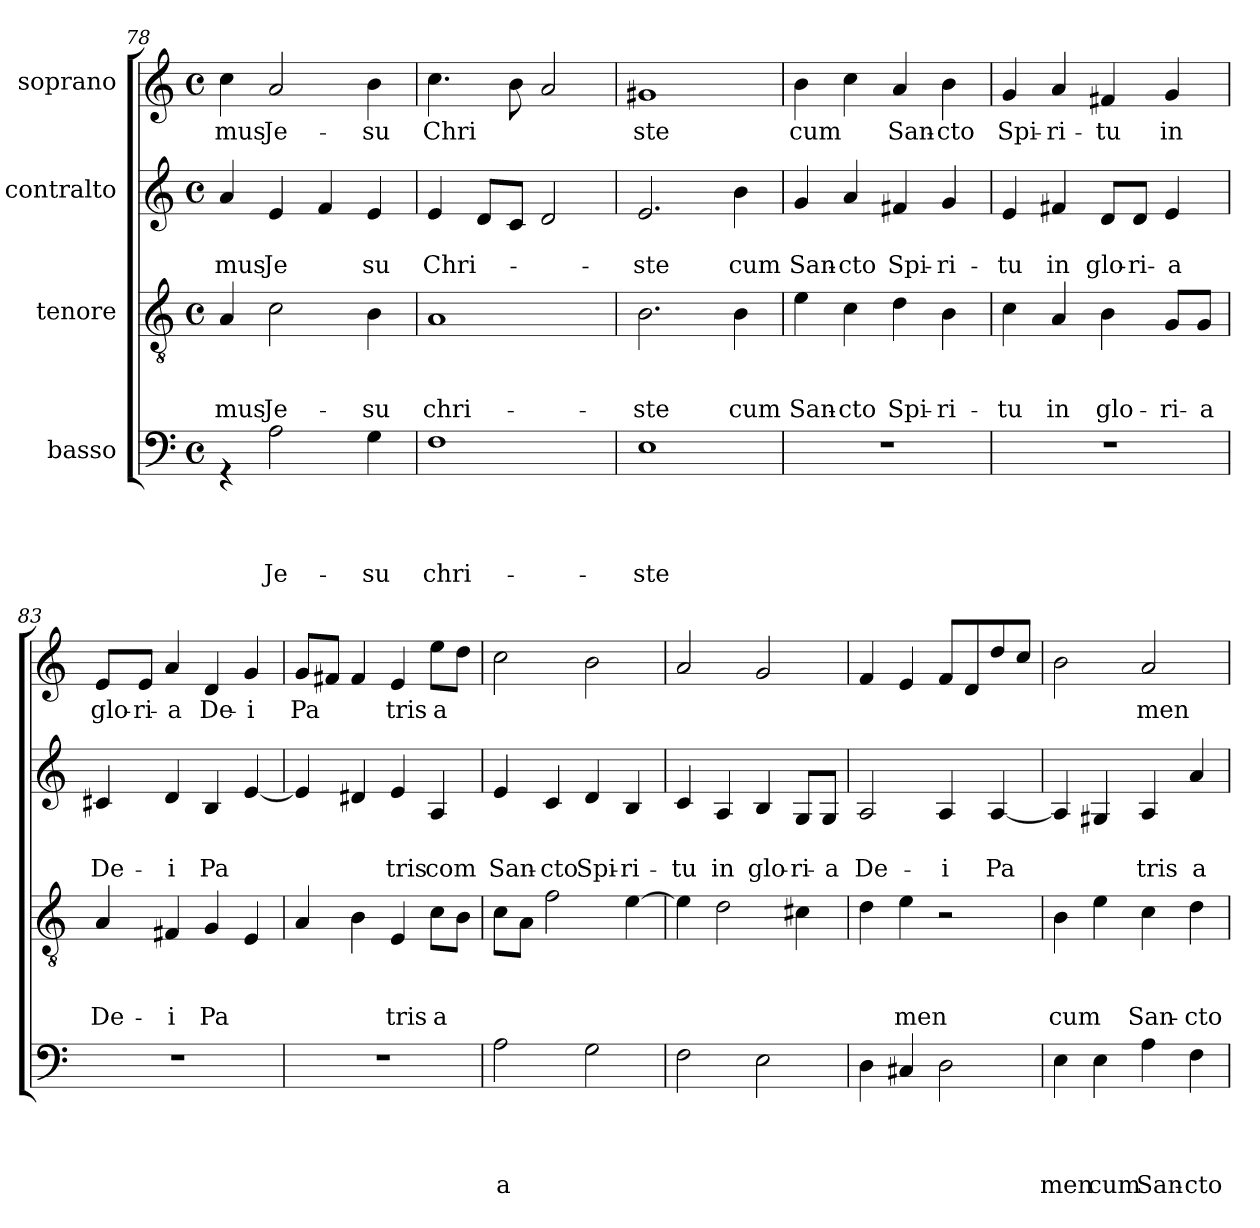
**kern	**text	**text	**text	**text	**kern	**text	**text	**text	**kern	**text	**text	**kern	**text
*part4	*part4	*part4	*part4	*part4	*part3	*part3	*part3	*part3	*part2	*part2	*part2	*part1	*part1
*staff4	*staff4	*staff4	*staff4	*staff4	*staff3	*staff3	*staff3	*staff3	*staff2	*staff2	*staff2	*staff1	*staff1
*I"basso	*	*	*	*	*I"tenore	*	*	*	*I"contralto	*	*	*I"soprano	*
*clefF4	*	*	*	*	*clefGv2	*	*	*	*clefG2	*	*	*clefG2	*
*k[]	*	*	*	*	*k[]	*	*	*	*k[]	*	*	*k[]	*
*C:	*	*	*	*	*C:	*	*	*	*C:	*	*	*C:	*
*M4/4	*	*	*	*	*M4/4	*	*	*	*M4/4	*	*	*M4/4	*
*met(c)	*	*	*	*	*met(c)	*	*	*	*met(c)	*	*	*met(c)	*
=78	=78	=78	=78	=78	=78	=78	=78	=78	=78	=78	=78	=78	=78
!	!	!	!	!	!	!	!	!LO:LY:b	!	!	!LO:LY:b	!	!LO:LY:b
4rGG	.	.	.	.	4A/	.	.	-mus	4a/	.	-mus	4cc\	-mus
!	!	!	!	!LO:LY:b	!	!	!	!LO:LY:b	!	!	!LO:LY:b	!	!LO:LY:b
2A\	.	.	.	Je-	2c\	.	.	Je-	4e/	.	Je	2a/	Je-
.	.	.	.	.	.	.	.	.	4f/	.	.	.	.
!	!	!	!	!LO:LY:b	!	!	!	!LO:LY:b	!	!	!LO:LY:b	!	!LO:LY:b
4G\	.	.	.	-su	4B\	.	.	-su	4e/	.	su	4b\	-su
=79	=79	=79	=79	=79	=79	=79	=79	=79	=79	=79	=79	=79	=79
!	!	!	!	!LO:LY:b	!	!	!	!LO:LY:b	!	!	!LO:LY:b	!	!LO:LY:b
1F	.	.	.	chri-	1A	.	.	chri-	4e/	.	Chri-	4.cc\	Chri
.	.	.	.	.	.	.	.	.	8d/L	.	.	.	.
.	.	.	.	.	.	.	.	.	8c/J	.	.	8b\	.
.	.	.	.	.	.	.	.	.	2d/	.	.	2a/	.
=80	=80	=80	=80	=80	=80	=80	=80	=80	=80	=80	=80	=80	=80
!	!	!	!	!LO:LY:b	!	!	!	!LO:LY:b	!	!	!LO:LY:b	!	!LO:LY:b
1E	.	.	.	-ste	2.B\	.	.	-ste	2.e/	.	-ste	1g#X	ste
!	!	!	!	!	!	!	!	!LO:LY:b	!	!	!LO:LY:b	!	!
.	.	.	.	.	4B\	.	.	cum	4b\	.	cum	.	.
!!LO:LB:g=z
=81	=81	=81	=81	=81	=81	=81	=81	=81	=81	=81	=81	=81	=81
!	!	!	!	!	!	!	!	!LO:LY:b	!	!	!LO:LY:b	!	!LO:LY:b
1r	.	.	.	.	4e\	.	.	San-	4g/	.	San-	4b\	cum
!	!	!	!	!	!	!	!	!LO:LY:b	!	!	!LO:LY:b	!	!
.	.	.	.	.	4c\	.	.	-cto	4a/	.	-cto	4cc\	.
!	!	!	!	!	!	!	!	!LO:LY:b	!	!	!LO:LY:b	!	!LO:LY:b
.	.	.	.	.	4d\	.	.	Spi-	4f#X/	.	Spi-	4a/	San-
!	!	!	!	!	!	!	!	!LO:LY:b	!	!	!LO:LY:b	!	!LO:LY:b
.	.	.	.	.	4B\	.	.	-ri-	4g/	.	-ri-	4b\	-cto
=82	=82	=82	=82	=82	=82	=82	=82	=82	=82	=82	=82	=82	=82
!	!	!	!	!	!	!	!	!LO:LY:b	!	!	!LO:LY:b	!	!LO:LY:b
1r	.	.	.	.	4c\	.	.	-tu	4e/	.	-tu	4g/	Spi-
!	!	!	!	!	!	!	!	!LO:LY:b	!	!	!LO:LY:b	!	!LO:LY:b
.	.	.	.	.	4A/	.	.	in	4f#X/	.	in	4a/	-ri-
!	!	!	!	!	!	!	!	!LO:LY:b	!	!	!LO:LY:b	!	!LO:LY:b
.	.	.	.	.	4B\	.	.	glo-	8d/L	.	glo-	4f#X/	-tu
!	!	!	!	!	!	!	!	!	!	!	!LO:LY:b	!	!
.	.	.	.	.	.	.	.	.	8d/J	.	-ri-	.	.
!	!	!	!	!	!	!	!	!LO:LY:b	!	!	!LO:LY:b	!	!LO:LY:b
.	.	.	.	.	8G/L	.	.	-ri-	4e/	.	-a	4g/	in
!	!	!	!	!	!	!	!	!LO:LY:b	!	!	!	!	!
.	.	.	.	.	8G/J	.	.	-a	.	.	.	.	.
=83	=83	=83	=83	=83	=83	=83	=83	=83	=83	=83	=83	=83	=83
!	!	!	!	!	!	!	!	!LO:LY:b	!	!	!LO:LY:b	!	!LO:LY:b
1r	.	.	.	.	4A/	.	.	De-	4c#X/	.	De-	8e/L	glo-
!	!	!	!	!	!	!	!	!	!	!	!	!	!LO:LY:b
.	.	.	.	.	.	.	.	.	.	.	.	8e/J	-ri-
!	!	!	!	!	!	!	!	!LO:LY:b	!	!	!LO:LY:b	!	!LO:LY:b
.	.	.	.	.	4F#X/	.	.	-i	4d/	.	-i	4a/	-a
!	!	!	!	!	!	!	!	!LO:LY:b	!	!	!LO:LY:b	!	!LO:LY:b
.	.	.	.	.	4G/	.	.	Pa	4B/	.	Pa	4d/	De-
!	!	!	!	!	!	!	!	!	!	!	!	!	!LO:LY:b
.	.	.	.	.	4E/	.	.	.	[<4e/	.	.	4g/	-i
=84	=84	=84	=84	=84	=84	=84	=84	=84	=84	=84	=84	=84	=84
!	!	!	!	!	!	!	!	!	!	!	!	!	!LO:LY:b
1r	.	.	.	.	4A/	.	.	.	4e/]	.	.	8g/L	Pa
.	.	.	.	.	.	.	.	.	.	.	.	8f#X/J	.
.	.	.	.	.	4B\	.	.	.	4d#X/	.	.	4f#/	.
!	!	!	!	!	!	!	!	!LO:LY:b	!	!	!LO:LY:b	!	!LO:LY:b
.	.	.	.	.	4E/	.	.	tris	4e/	.	tris	4e/	tris
!	!	!	!	!	!	!	!	!LO:LY:b	!	!	!LO:LY:b	!	!LO:LY:b
.	.	.	.	.	8c\L	.	.	a	4A/	.	com	8ee\L	a
.	.	.	.	.	8B\J	.	.	.	.	.	.	8dd\J	.
!!LO:LB:g=z
=85	=85	=85	=85	=85	=85	=85	=85	=85	=85	=85	=85	=85	=85
!	!	!	!	!LO:LY:b	!	!	!	!	!	!	!LO:LY:b	!	!
2A\	.	.	.	a	8c\L	.	.	.	4e/	.	San-	2cc\	.
.	.	.	.	.	8A\J	.	.	.	.	.	.	.	.
!	!	!	!	!	!	!	!	!	!	!	!LO:LY:b	!	!
.	.	.	.	.	2f\	.	.	.	4c/	.	-cto	.	.
!	!	!	!	!	!	!	!	!	!	!	!LO:LY:b	!	!
2G\	.	.	.	.	.	.	.	.	4d/	.	Spi-	2b\	.
!	!	!	!	!	!	!	!	!	!	!	!LO:LY:b	!	!
.	.	.	.	.	[>4e\	.	.	.	4B/	.	-ri-	.	.
=86	=86	=86	=86	=86	=86	=86	=86	=86	=86	=86	=86	=86	=86
!	!	!	!	!	!	!	!	!	!	!	!LO:LY:b	!	!
2F\	.	.	.	.	4e\]	.	.	.	4c/	.	-tu	2a/	.
!	!	!	!	!	!	!	!	!	!	!	!LO:LY:b	!	!
.	.	.	.	.	2d\	.	.	.	4A/	.	in	.	.
!	!	!	!	!	!	!	!	!	!	!	!LO:LY:b	!	!
2E\	.	.	.	.	.	.	.	.	4B/	.	glo-	2g/	.
!	!	!	!	!	!	!	!	!	!	!	!LO:LY:b	!	!
.	.	.	.	.	4c#X\	.	.	.	8G/L	.	-ri-	.	.
!	!	!	!	!	!	!	!	!	!	!	!LO:LY:b	!	!
.	.	.	.	.	.	.	.	.	8G/J	.	-a	.	.
=87	=87	=87	=87	=87	=87	=87	=87	=87	=87	=87	=87	=87	=87
!	!	!	!	!	!	!	!	!	!	!	!LO:LY:b	!	!
4D\	.	.	.	.	4d\	.	.	.	2A/	.	De-	4f/	.
!	!	!	!	!	!	!	!	!LO:LY:b	!	!	!	!	!
4C#X/	.	.	.	.	4e\	.	.	men	.	.	.	4e/	.
!	!	!	!	!	!	!	!	!	!	!	!LO:LY:b	!	!
2D\	.	.	.	.	2r	.	.	.	4A/	.	-i	8f/L	.
.	.	.	.	.	.	.	.	.	.	.	.	8d/	.
!	!	!	!	!	!	!	!	!	!	!	!LO:LY:b	!	!
.	.	.	.	.	.	.	.	.	[<4A/	.	Pa	8dd/	.
.	.	.	.	.	.	.	.	.	.	.	.	8cc/J	.
=88	=88	=88	=88	=88	=88	=88	=88	=88	=88	=88	=88	=88	=88
!	!	!	!	!LO:LY:b	!	!	!	!LO:LY:b	!	!	!	!	!
4E\	.	.	.	men	4B\	.	.	cum	4A/]	.	.	2b\	.
!	!	!	!	!LO:LY:b	!	!	!	!	!	!	!	!	!
4E\	.	.	.	cum	4e\	.	.	.	4G#X/	.	.	.	.
!	!	!	!	!LO:LY:b	!	!	!	!LO:LY:b	!	!	!LO:LY:b	!	!LO:LY:b
4A\	.	.	.	San-	4c\	.	.	San-	4A/	.	tris	2a/	men
!	!	!	!	!LO:LY:b	!	!	!	!LO:LY:b	!	!	!LO:LY:b	!	!
4F\	.	.	.	-cto	4d\	.	.	-cto	4a/	.	a-	.	.
=	=	=	=	=	=	=	=	=	=	=	=	=	=
*-	*-	*-	*-	*-	*-	*-	*-	*-	*-	*-	*-	*-	*-
